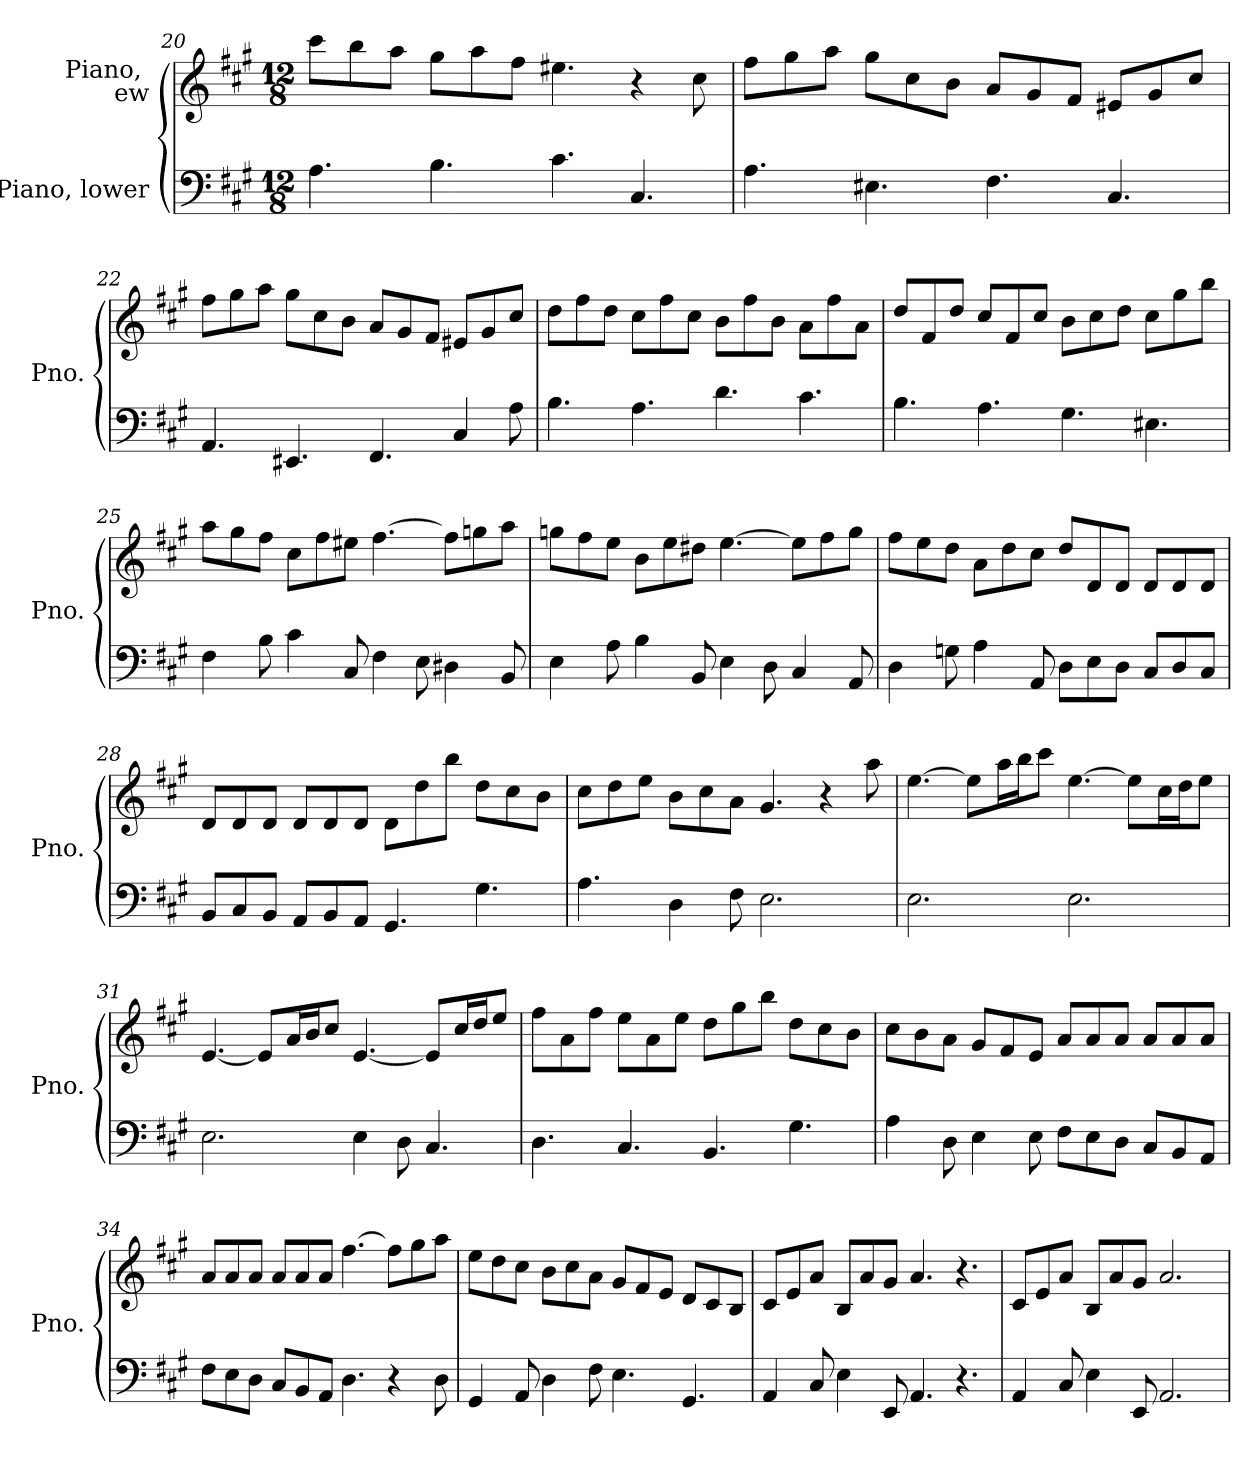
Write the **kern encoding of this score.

**kern	**kern
*part2	*part1
*staff2	*staff1
*I"Piano, lower	*I"Piano, \new
*I'Pno.	*I'Pno.
!!LO:PB:g=z
*clefF4	*clefG2
*k[f#c#g#]	*k[f#c#g#]
*M12/8	*M12/8
=20	=20
4.A\	8ccc#\L
.	8bb\
.	8aa\J
4.B\	8gg#\L
.	8aa\
.	8ff#\J
4.c#\	4.ee#X\
4.C#/	4r
.	8cc#\
=21	=21
4.A\	8ff#\L
.	8gg#\
.	8aa\J
4.E#X\	8gg#\L
.	8cc#\
.	8b\J
4.F#\	8a/L
.	8g#/
.	8f#/J
4.C#/	8e#X/L
.	8g#/
.	8cc#/J
=22	=22
4.AA/	8ff#\L
.	8gg#\
.	8aa\J
4.EE#X/	8gg#\L
.	8cc#\
.	8b\J
4.FF#/	8a/L
.	8g#/
.	8f#/J
4C#/	8e#X/L
.	8g#/
8A\	8cc#/J
!!LO:LB:g=z
=23	=23
4.B\	8dd\L
.	8ff#\
.	8dd\J
4.A\	8cc#\L
.	8ff#\
.	8cc#\J
4.d\	8b\L
.	8ff#\
.	8b\J
4.c#\	8a\L
.	8ff#\
.	8a\J
=24	=24
4.B\	8dd/L
.	8f#/
.	8dd/J
4.A\	8cc#/L
.	8f#/
.	8cc#/J
4.G#\	8b\L
.	8cc#\
.	8dd\J
4.E#X\	8cc#\L
.	8gg#\
.	8bb\J
=25	=25
4F#\	8aa\L
.	8gg#\
8B\	8ff#\J
4c#\	8cc#\L
.	8ff#\
8C#/	8ee#X\J
4F#\	[4.ff#\
8E\	.
4D#X\	8ff#\L]
.	8ggn\
8BB/	8aa\J
!!LO:LB:g=z
=26	=26
4E\	8ggn\L
.	8ff#\
8A\	8ee\J
4B\	8b\L
.	8ee\
8BB/	8dd#X\J
4E\	[4.ee\
8D\	.
4C#/	8ee\L]
.	8ff#\
8AA/	8gg\J
=27	=27
4D\	8ff#\L
.	8ee\
8Gn\	8dd\J
4A\	8a\L
.	8dd\
8AA/	8cc#\J
8D\L	8dd/L
8E\	8d/
8D\J	8d/J
8C#/L	8d/L
8D/	8d/
8C#/J	8d/J
=28	=28
8BB/L	8d/L
8C#/	8d/
8BB/J	8d/J
8AA/L	8d/L
8BB/	8d/
8AA/J	8d/J
4.GG#/	8d\L
.	8dd\
.	8bb\J
4.G#\	8dd\L
.	8cc#\
.	8b\J
!!LO:LB:g=z
=29	=29
4.A\	8cc#\L
.	8dd\
.	8ee\J
4D\	8b\L
.	8cc#\
8F#\	8a\J
2.E\	4.g#/
.	4r
.	8aa\
=30	=30
2.E\	[4.ee\
.	8ee\L]
.	16aa\L
.	16bb\J
.	8ccc#\J
2.E\	[4.ee\
.	8ee\L]
.	16cc#\L
.	16dd\J
.	8ee\J
=31	=31
2.E\	[4.e/
.	8e/L]
.	16a/L
.	16b/J
.	8cc#/J
4E\	[4.e/
8D\	.
4.C#/	8e/L]
.	16cc#/L
.	16dd/J
.	8ee/J
!!LO:LB:g=z
=32	=32
4.D\	8ff#\L
.	8a\
.	8ff#\J
4.C#/	8ee\L
.	8a\
.	8ee\J
4.BB/	8dd\L
.	8gg#\
.	8bb\J
4.G#\	8dd\L
.	8cc#\
.	8b\J
=33	=33
4A\	8cc#\L
.	8b\
8D\	8a\J
4E\	8g#/L
.	8f#/
8E\	8e/J
8F#\L	8a/L
8E\	8a/
8D\J	8a/J
8C#/L	8a/L
8BB/	8a/
8AA/J	8a/J
=34	=34
8F#\L	8a/L
8E\	8a/
8D\J	8a/J
8C#/L	8a/L
8BB/	8a/
8AA/J	8a/J
4.D\	[4.ff#\
4r	8ff#\L]
.	8gg#\
8D\	8aa\J
!!LO:LB:g=z
=35	=35
4GG#/	8ee\L
.	8dd\
8AA/	8cc#\J
4D\	8b\L
.	8cc#\
8F#\	8a\J
4.E\	8g#/L
.	8f#/
.	8e/J
4.GG#/	8d/L
.	8c#/
.	8B/J
=36	=36
4AA/	8c#/L
.	8e/
8C#/	8a/J
4E\	8B/L
.	8a/
8EE/	8g#/J
4.AA/	4.a/
4.r	4.r
=37	=37
4AA/	8c#/L
.	8e/
8C#/	8a/J
4E\	8B/L
.	8a/
8EE/	8g#/J
2.AA/	2.a/
=	=
*-	*-
